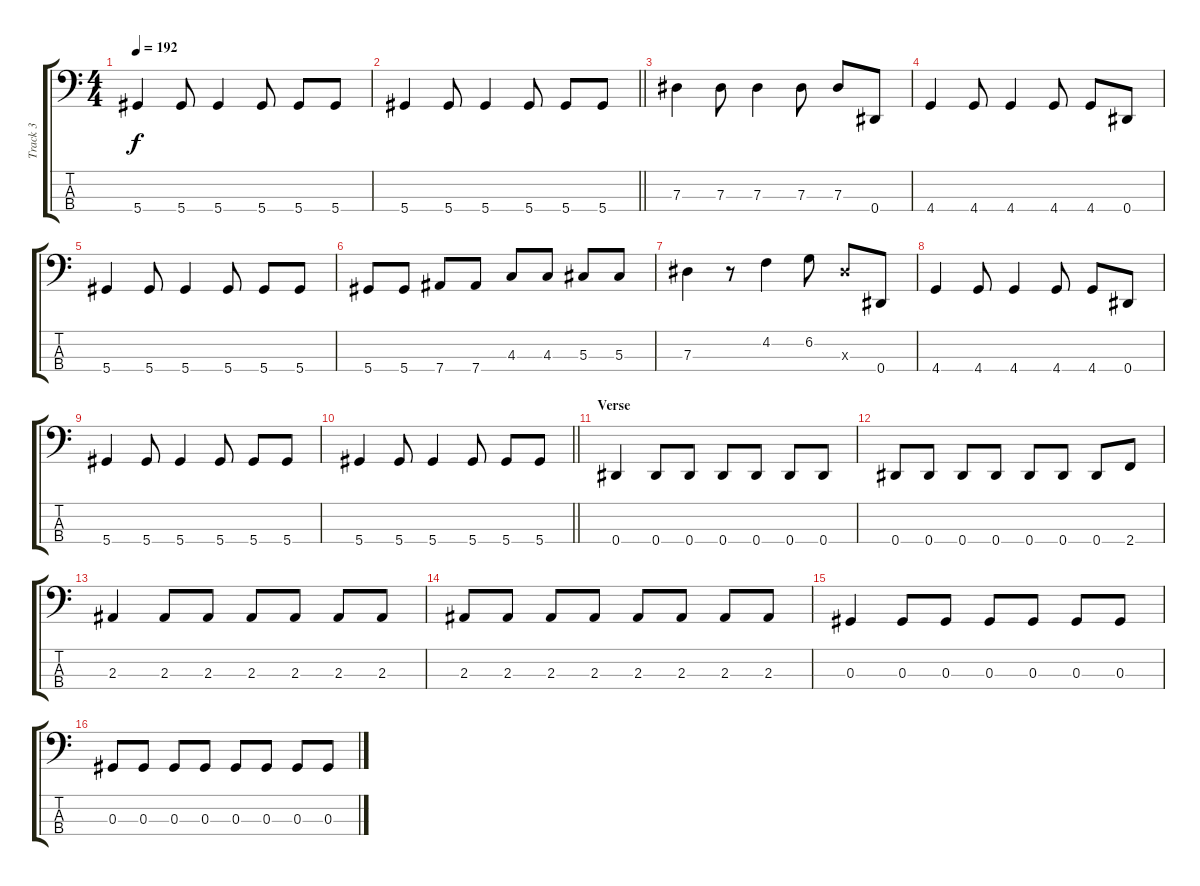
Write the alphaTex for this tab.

\track ("Track 3" "Track 3") {instrument electricbassfinger}
\staff {score tabs}
\tuning (Gb2 Db2 Ab1 Eb1) {hide}
\ts (4 4)
\tempo 192
\clef f4
\ks c
5.4.4{dy f} 5.4.8 5.4.4 5.4.8 5.4.8 5.4.8 |
\barLineRight lightlight
5.4.4 5.4.8 5.4.4 5.4.8 5.4.8 5.4.8 |
7.3.4 7.3.8 7.3.4 7.3.8 7.3.8 0.4.8 |
4.4.4 4.4.8 4.4.4 4.4.8 4.4.8 0.4.8 |
5.4.4 5.4.8 5.4.4 5.4.8 5.4.8 5.4.8 |
5.4.8 5.4.8 7.4.8 7.4.8 4.3.8 4.3.8 5.3.8 5.3.8 |
7.3.4 r.8 4.2.4 6.2.8 7.3{x}.8 0.4.8 |
4.4.4 4.4.8 4.4.4 4.4.8 4.4.8 0.4.8 |
5.4.4 5.4.8 5.4.4 5.4.8 5.4.8 5.4.8 |
\barLineRight lightlight
5.4.4 5.4.8 5.4.4 5.4.8 5.4.8 5.4.8 |
\section ("" "Verse")
0.4.4 0.4.8 0.4.8 0.4.8 0.4.8 0.4.8 0.4.8 |
0.4.8 0.4.8 0.4.8 0.4.8 0.4.8 0.4.8 0.4.8 2.4.8 |
2.3.4 2.3.8 2.3.8 2.3.8 2.3.8 2.3.8 2.3.8 |
2.3.8 2.3.8 2.3.8 2.3.8 2.3.8 2.3.8 2.3.8 2.3.8 |
0.3.4 0.3.8 0.3.8 0.3.8 0.3.8 0.3.8 0.3.8 |
0.3.8 0.3.8 0.3.8 0.3.8 0.3.8 0.3.8 0.3.8 0.3.8
